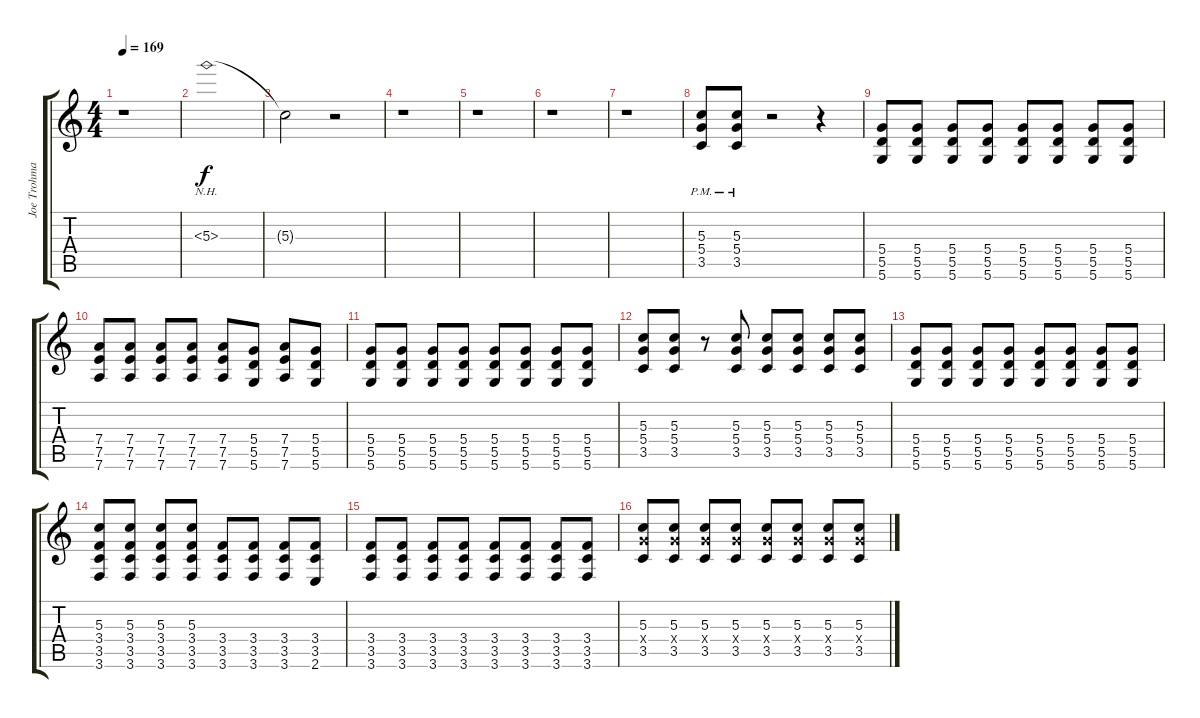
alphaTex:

\track ("Joe Trohman" "Joe Trohma") {instrument overdrivenguitar}
\staff {score tabs}
\tuning (E4 B3 G3 D3 A2 D2) {hide}
\ts (4 4)
\tempo 169
\clef g2
\ks c
r.1{dy f} |
5.3{nh}.1 |
5.3{t}.2 r.2 |
r.1 |
r.1 |
r.1 |
r.1 |
(5.3{pm} 5.4{pm} 3.5{pm}).8 (5.3{pm} 5.4{pm} 3.5{pm}).8 r.2 r.4 |
(5.4 5.5 5.6).8 (5.4 5.5 5.6).8 (5.4 5.5 5.6).8 (5.4 5.5 5.6).8 (5.4 5.5 5.6).8 (5.4 5.5 5.6).8 (5.4 5.5 5.6).8 (5.4 5.5 5.6).8 |
(7.4 7.5 7.6).8 (7.4 7.5 7.6).8 (7.4 7.5 7.6).8 (7.4 7.5 7.6).8 (7.4 7.5 7.6).8 (5.4 5.5 5.6).8 (7.4 7.5 7.6).8 (5.4 5.5 5.6).8 |
(5.4 5.5 5.6).8 (5.4 5.5 5.6).8 (5.4 5.5 5.6).8 (5.4 5.5 5.6).8 (5.4 5.5 5.6).8 (5.4 5.5 5.6).8 (5.4 5.5 5.6).8 (5.4 5.5 5.6).8 |
(5.3 5.4 3.5).8 (5.3 5.4 3.5).8 r.8 (5.3 5.4 3.5).8 (5.3 5.4 3.5).8 (5.3 5.4 3.5).8 (5.3 5.4 3.5).8 (5.3 5.4 3.5).8 |
(5.4 5.5 5.6).8 (5.4 5.5 5.6).8 (5.4 5.5 5.6).8 (5.4 5.5 5.6).8 (5.4 5.5 5.6).8 (5.4 5.5 5.6).8 (5.4 5.5 5.6).8 (5.4 5.5 5.6).8 |
(5.3 3.4 3.5 3.6).8 (5.3 3.4 3.5 3.6).8 (5.3 3.4 3.5 3.6).8 (5.3 3.4 3.5 3.6).8 (3.4 3.5 3.6).8 (3.4 3.5 3.6).8 (3.4 3.5 3.6).8 (3.4 3.5 2.6).8 |
(3.4 3.5 3.6).8 (3.4 3.5 3.6).8 (3.4 3.5 3.6).8 (3.4 3.5 3.6).8 (3.4 3.5 3.6).8 (3.4 3.5 3.6).8 (3.4 3.5 3.6).8 (3.4 3.5 3.6).8 |
(5.3 5.4{x} 3.5).8 (5.3 5.4{x} 3.5).8 (5.3 5.4{x} 3.5).8 (5.3 5.4{x} 3.5).8 (5.3 5.4{x} 3.5).8 (5.3 5.4{x} 3.5).8 (5.3 5.4{x} 3.5).8 (5.3 5.4{x} 3.5).8
